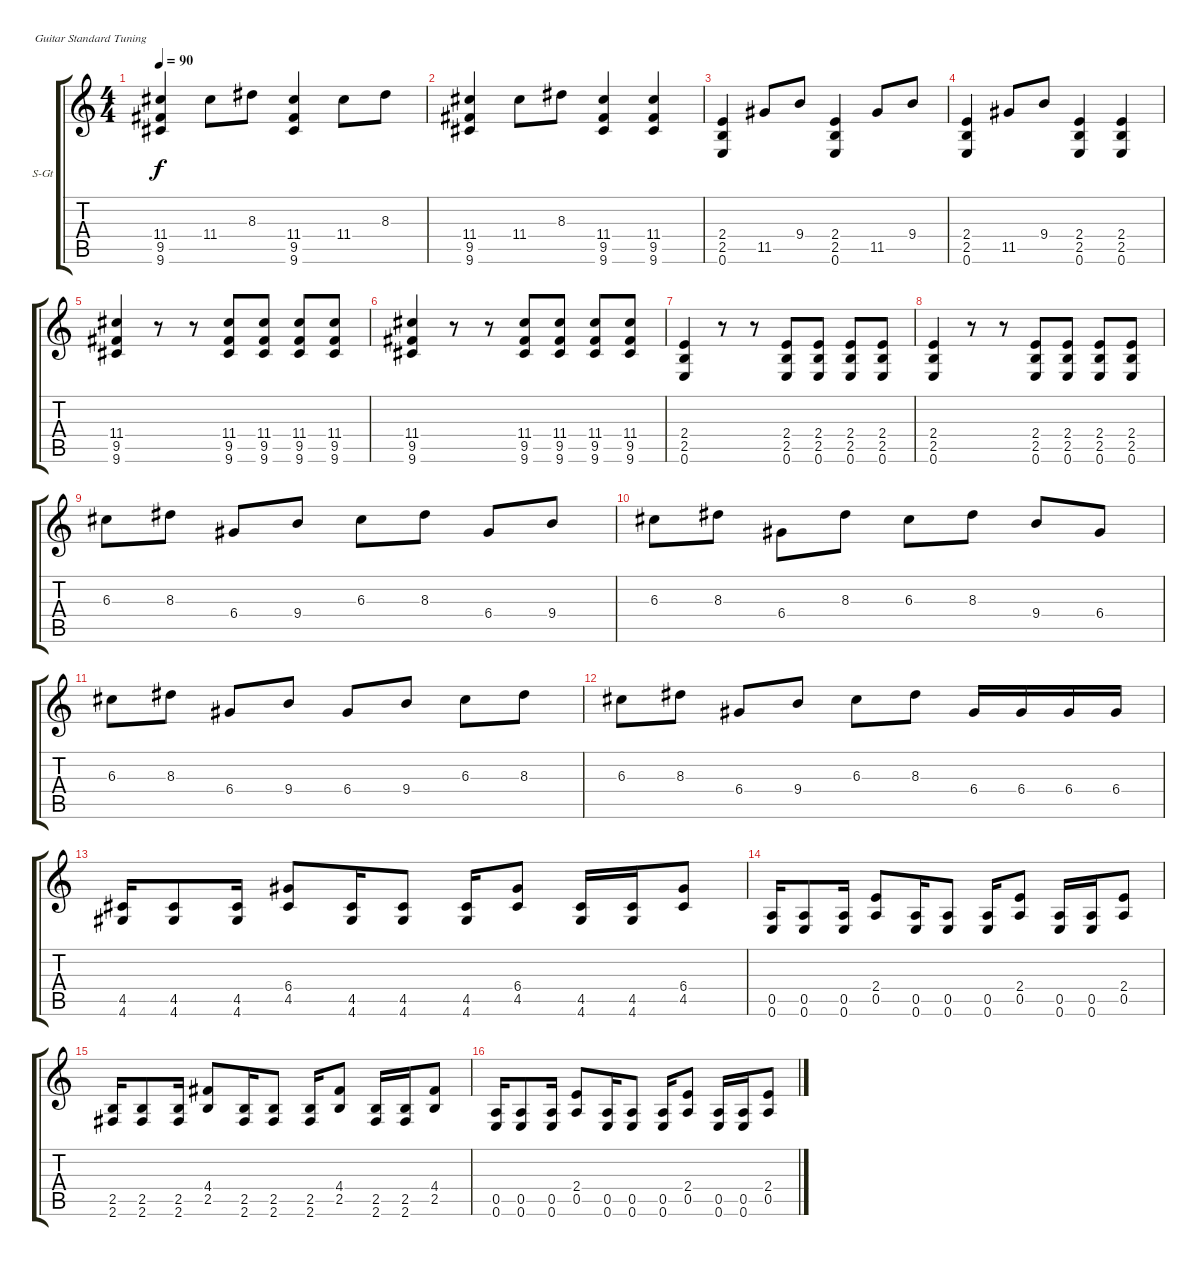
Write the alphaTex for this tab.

\bracketExtendMode groupsimilarinstruments
\firstSystemTrackNameOrientation horizontal
\otherSystemsTrackNameOrientation horizontal
\track ("guitar" "S-Gt") {instrument acousticguitarsteel}
\staff {score tabs}
\tuning (E4 B3 G3 D3 A2 E2)
\ts (4 4)
\tempo 90
\clef g2
\ks c
(9.6 9.5 11.4).4{dy f} 11.4.8 8.3.8 (9.6 11.4 9.5).4 11.4.8 8.3.8 |
(9.6 9.5 11.4).4 11.4.8 8.3.8 (9.6 11.4 9.5).4 (11.4 9.6 9.5).4 |
(0.6 2.5 2.4).4 11.5.8 9.4.8 (0.6 2.5 2.4).4 11.5.8 9.4.8 |
(0.6 2.5 2.4).4 11.5.8 9.4.8 (0.6 2.5 2.4).4 (2.5 0.6 2.4).4 |
(9.6 9.5 11.4).4 r.8 r.8 (9.6 11.4 9.5).8 (9.6 11.4 9.5).8 (9.6 11.4 9.5).8 (9.6 11.4 9.5).8 |
(9.6 9.5 11.4).4 r.8 r.8 (9.6 11.4 9.5).8 (9.6 11.4 9.5).8 (9.6 11.4 9.5).8 (9.6 11.4 9.5).8 |
(0.6 2.5 2.4).4 r.8 r.8 (0.6 2.5 2.4).8 (0.6 2.5 2.4).8 (0.6 2.5 2.4).8 (0.6 2.5 2.4).8 |
(0.6 2.5 2.4).4 r.8 r.8 (0.6 2.5 2.4).8 (0.6 2.5 2.4).8 (0.6 2.5 2.4).8 (0.6 2.5 2.4).8 |
6.3.8 8.3.8 6.4.8 9.4.8 6.3.8 8.3.8 6.4.8 9.4.8 |
6.3.8 8.3.8 6.4.8 8.3.8 6.3.8 8.3.8 9.4.8 6.4.8 |
6.3.8 8.3.8 6.4.8 9.4.8 6.4.8 9.4.8 6.3.8 8.3.8 |
6.3.8 8.3.8 6.4.8 9.4.8 6.3.8 8.3.8 6.4.16 6.4.16 6.4.16 6.4.16 |
(4.5 4.6).16 (4.5 4.6).8 (4.5 4.6).16 (6.4 4.5).8 (4.5 4.6).16 (4.5 4.6).8 (4.5 4.6).16 (6.4 4.5).8 (4.5 4.6).16 (4.5 4.6).16 (6.4 4.5).8 |
(0.5 0.6).16 (0.5 0.6).8 (0.5 0.6).16 (2.4 0.5).8 (0.5 0.6).16 (0.5 0.6).8 (0.5 0.6).16 (2.4 0.5).8 (0.5 0.6).16 (0.5 0.6).16 (2.4 0.5).8 |
(2.5 2.6).16 (2.5 2.6).8 (2.5 2.6).16 (4.4 2.5).8 (2.5 2.6).16 (2.5 2.6).8 (2.5 2.6).16 (4.4 2.5).8 (2.5 2.6).16 (2.5 2.6).16 (4.4 2.5).8 |
(0.5 0.6).16 (0.5 0.6).8 (0.5 0.6).16 (2.4 0.5).8 (0.5 0.6).16 (0.5 0.6).8 (0.5 0.6).16 (2.4 0.5).8 (0.5 0.6).16 (0.5 0.6).16 (2.4 0.5).8
